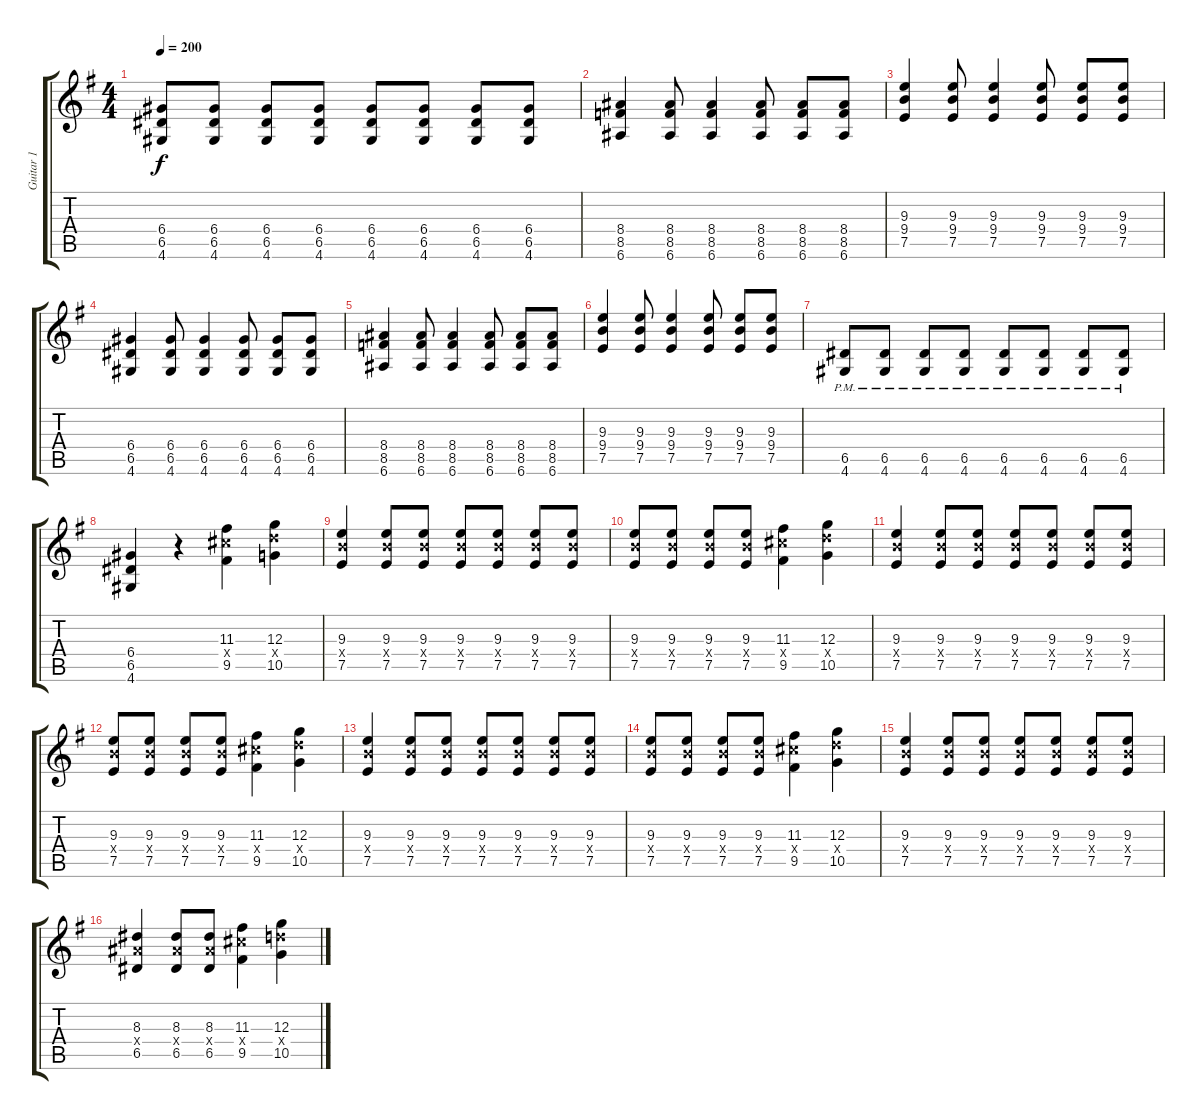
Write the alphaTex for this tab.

\track ("Guitar 1" "Guitar 1") {instrument distortionguitar}
\staff {score tabs}
\tuning (E4 B3 G3 D3 A2 E2) {hide}
\ts (4 4)
\tempo 200
\clef g2
\ks eminor
(6.4 6.5 4.6).8{dy f} (6.4 6.5 4.6).8 (6.4 6.5 4.6).8 (6.4 6.5 4.6).8 (6.4 6.5 4.6).8 (6.4 6.5 4.6).8 (6.4 6.5 4.6).8 (6.4 6.5 4.6).8 |
(8.4 8.5 6.6).4 (8.4 8.5 6.6).8 (8.4 8.5 6.6).4 (8.4 8.5 6.6).8 (8.4 8.5 6.6).8 (8.4 8.5 6.6).8 |
(9.3 9.4 7.5).4 (9.3 9.4 7.5).8 (9.3 9.4 7.5).4 (9.3 9.4 7.5).8 (9.3 9.4 7.5).8 (9.3 9.4 7.5).8 |
(6.4 6.5 4.6).4 (6.4 6.5 4.6).8 (6.4 6.5 4.6).4 (6.4 6.5 4.6).8 (6.4 6.5 4.6).8 (6.4 6.5 4.6).8 |
(8.4 8.5 6.6).4 (8.4 8.5 6.6).8 (8.4 8.5 6.6).4 (8.4 8.5 6.6).8 (8.4 8.5 6.6).8 (8.4 8.5 6.6).8 |
(9.3 9.4 7.5).4 (9.3 9.4 7.5).8 (9.3 9.4 7.5).4 (9.3 9.4 7.5).8 (9.3 9.4 7.5).8 (9.3 9.4 7.5).8 |
(6.5{pm} 4.6{pm}).8 (6.5{pm} 4.6{pm}).8 (6.5{pm} 4.6{pm}).8 (6.5{pm} 4.6{pm}).8 (6.5{pm} 4.6{pm}).8 (6.5{pm} 4.6{pm}).8 (6.5{pm} 4.6{pm}).8 (6.5{pm} 4.6{pm}).8 |
(6.4 6.5 4.6).4 r.4 (11.3 11.4{x} 9.5).4 (12.3 12.4{x} 10.5).4 |
(9.3 9.4{x} 7.5).4 (9.3 9.4{x} 7.5).8 (9.3 9.4{x} 7.5).8 (9.3 9.4{x} 7.5).8 (9.3 9.4{x} 7.5).8 (9.3 9.4{x} 7.5).8 (9.3 9.4{x} 7.5).8 |
(9.3 9.4{x} 7.5).8 (9.3 9.4{x} 7.5).8 (9.3 9.4{x} 7.5).8 (9.3 9.4{x} 7.5).8 (11.3 11.4{x} 9.5).4 (12.3 12.4{x} 10.5).4 |
(9.3 9.4{x} 7.5).4 (9.3 9.4{x} 7.5).8 (9.3 9.4{x} 7.5).8 (9.3 9.4{x} 7.5).8 (9.3 9.4{x} 7.5).8 (9.3 9.4{x} 7.5).8 (9.3 9.4{x} 7.5).8 |
(9.3 9.4{x} 7.5).8 (9.3 9.4{x} 7.5).8 (9.3 9.4{x} 7.5).8 (9.3 9.4{x} 7.5).8 (11.3 11.4{x} 9.5).4 (12.3 12.4{x} 10.5).4 |
(9.3 9.4{x} 7.5).4 (9.3 9.4{x} 7.5).8 (9.3 9.4{x} 7.5).8 (9.3 9.4{x} 7.5).8 (9.3 9.4{x} 7.5).8 (9.3 9.4{x} 7.5).8 (9.3 9.4{x} 7.5).8 |
(9.3 9.4{x} 7.5).8 (9.3 9.4{x} 7.5).8 (9.3 9.4{x} 7.5).8 (9.3 9.4{x} 7.5).8 (11.3 11.4{x} 9.5).4 (12.3 12.4{x} 10.5).4 |
(9.3 9.4{x} 7.5).4 (9.3 9.4{x} 7.5).8 (9.3 9.4{x} 7.5).8 (9.3 9.4{x} 7.5).8 (9.3 9.4{x} 7.5).8 (9.3 9.4{x} 7.5).8 (9.3 9.4{x} 7.5).8 |
(8.3 8.4{x} 6.5).4 (8.3 8.4{x} 6.5).8 (8.3 8.4{x} 6.5).8 (11.3 11.4{x} 9.5).4 (12.3 12.4{x} 10.5).4
